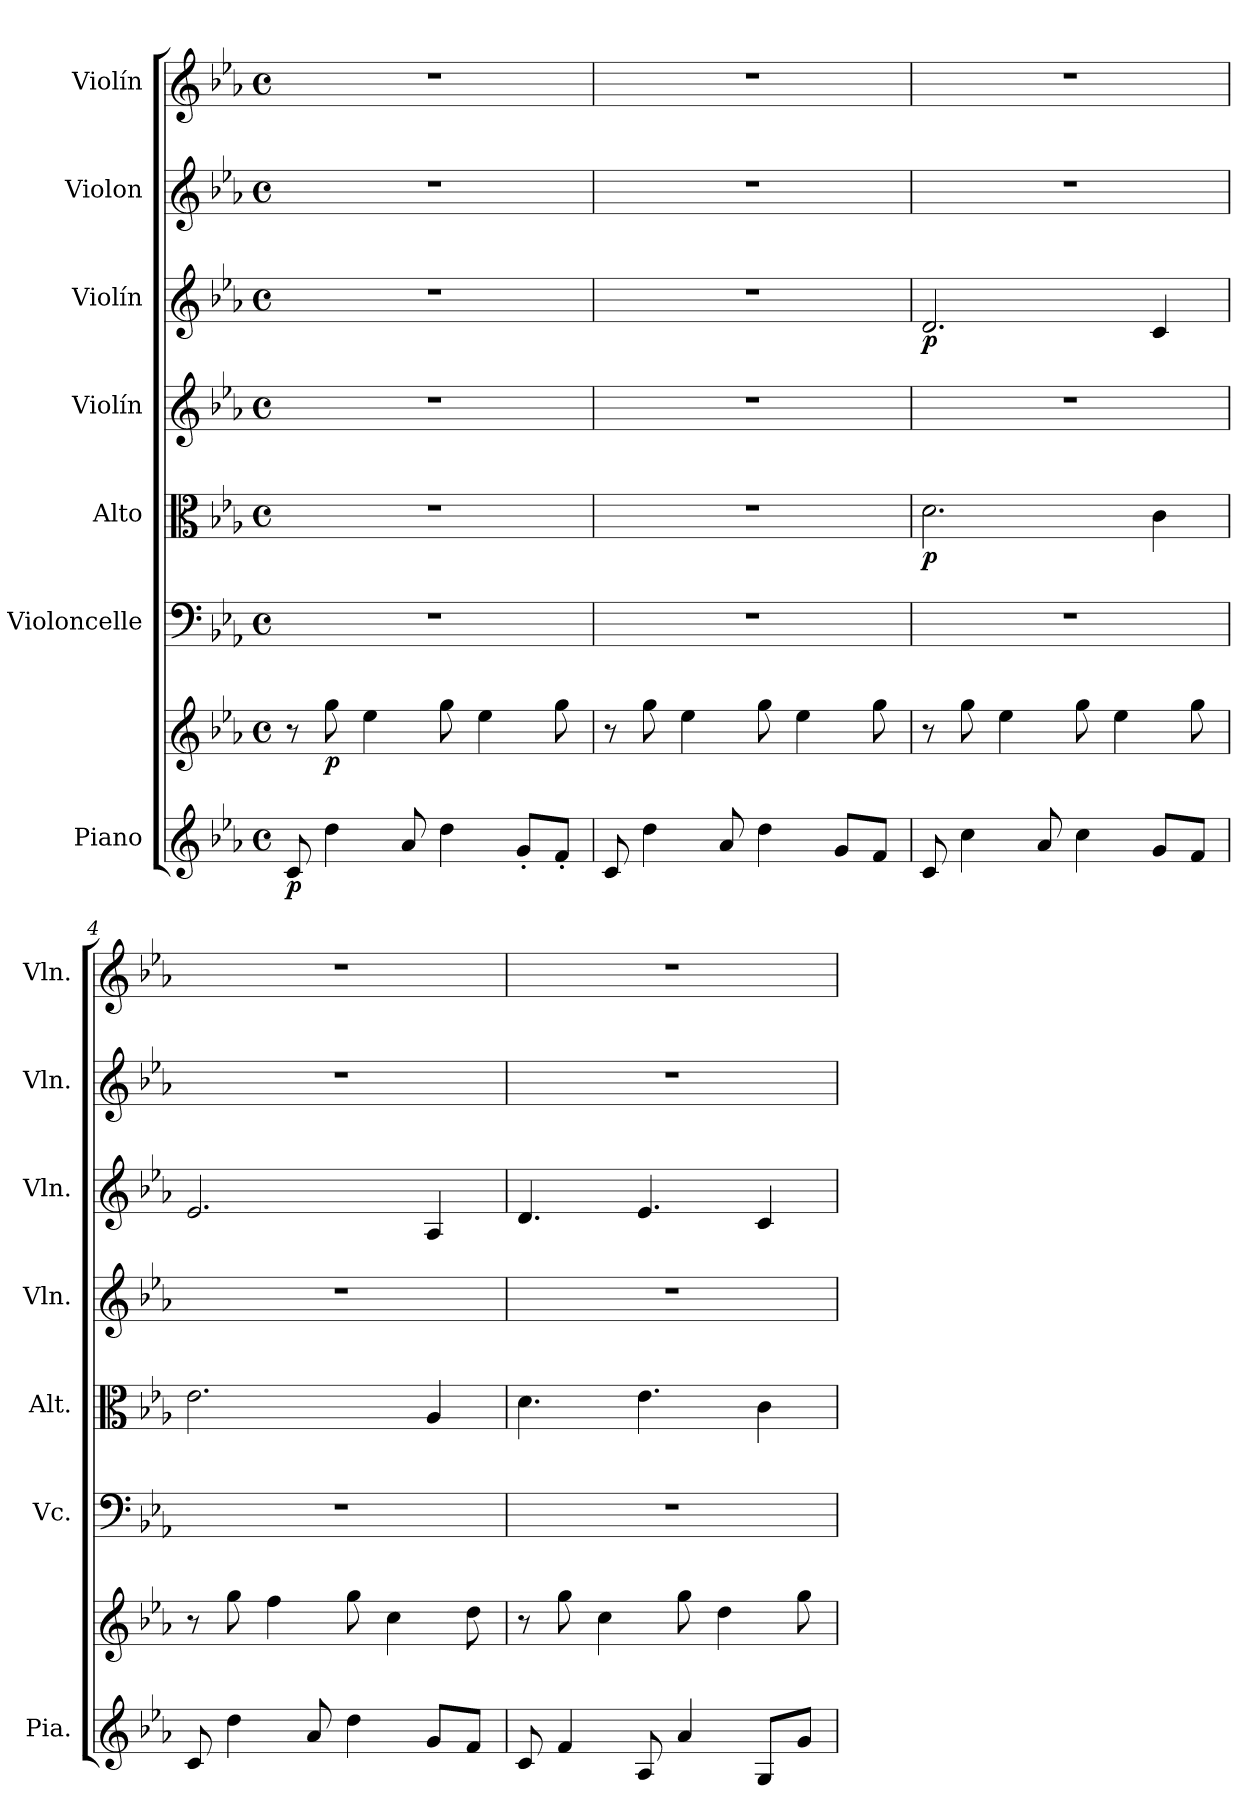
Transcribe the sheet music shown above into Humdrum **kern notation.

**kern	**kern	**dynam	**kern	**kern	**dynam	**kern	**kern	**dynam	**kern	**kern
*part7	*part7	*part7	*part6	*part5	*part5	*part4	*part3	*part3	*part2	*part1
*staff8	*staff7	*staff7/8	*staff6	*staff5	*staff5	*staff4	*staff3	*staff3	*staff2	*staff1
*I"Piano	*	*	*I"Violoncelle	*I"Alto	*	*I"Violín	*I"Violín	*	*I"Violon	*I"Violín
*I'Pia.	*	*	*I'Vc.	*I'Alt.	*	*I'Vln.	*I'Vln.	*	*I'Vln.	*I'Vln.
*clefG2	*clefG2	*	*clefF4	*clefC3	*	*clefG2	*clefG2	*	*clefG2	*clefG2
*k[b-e-a-]	*k[b-e-a-]	*	*k[b-e-a-]	*k[b-e-a-]	*	*k[b-e-a-]	*k[b-e-a-]	*	*k[b-e-a-]	*k[b-e-a-]
*M4/4	*M4/4	*	*M4/4	*M4/4	*	*M4/4	*M4/4	*	*M4/4	*M4/4
*met(c)	*met(c)	*	*met(c)	*met(c)	*	*met(c)	*met(c)	*	*met(c)	*met(c)
*MM80	*MM80	*	*MM80	*MM80	*	*MM80	*MM80	*	*MM80	*MM80
=1	=1	=1	=1	=1	=1	=1	=1	=1	=1	=1
!	!	!LO:DY:b=2	!	!	!	!	!	!	!	!
8c/	8r	p	1r	1r	.	1r	1r	.	1r	1r
!	!	!LO:DY:b	!	!	!	!	!	!	!	!
4dd\	8gg\	p	.	.	.	.	.	.	.	.
.	4ee-\	.	.	.	.	.	.	.	.	.
8a-/	.	.	.	.	.	.	.	.	.	.
4dd\	8gg\	.	.	.	.	.	.	.	.	.
.	4ee-\	.	.	.	.	.	.	.	.	.
8g'/L	.	.	.	.	.	.	.	.	.	.
8f'/J	8gg\	.	.	.	.	.	.	.	.	.
=2	=2	=2	=2	=2	=2	=2	=2	=2	=2	=2
8c/	8r	.	1r	1r	.	1r	1r	.	1r	1r
4dd\	8gg\	.	.	.	.	.	.	.	.	.
.	4ee-\	.	.	.	.	.	.	.	.	.
8a-/	.	.	.	.	.	.	.	.	.	.
4dd\	8gg\	.	.	.	.	.	.	.	.	.
.	4ee-\	.	.	.	.	.	.	.	.	.
8g/L	.	.	.	.	.	.	.	.	.	.
8f/J	8gg\	.	.	.	.	.	.	.	.	.
=3	=3	=3	=3	=3	=3	=3	=3	=3	=3	=3
!	!	!	!	!	!LO:DY:b	!	!	!LO:DY:b	!	!
8c/	8r	.	1r	2.d\	p	1r	2.d/	p	1r	1r
4cc\	8gg\	.	.	.	.	.	.	.	.	.
.	4ee-\	.	.	.	.	.	.	.	.	.
8a-/	.	.	.	.	.	.	.	.	.	.
4cc\	8gg\	.	.	.	.	.	.	.	.	.
.	4ee-\	.	.	.	.	.	.	.	.	.
8g/L	.	.	.	4c\	.	.	4c/	.	.	.
8f/J	8gg\	.	.	.	.	.	.	.	.	.
=4	=4	=4	=4	=4	=4	=4	=4	=4	=4	=4
8c/	8r	.	1r	2.e-\	.	1r	2.e-/	.	1r	1r
4dd\	8gg\	.	.	.	.	.	.	.	.	.
.	4ff\	.	.	.	.	.	.	.	.	.
8a-/	.	.	.	.	.	.	.	.	.	.
4dd\	8gg\	.	.	.	.	.	.	.	.	.
.	4cc\	.	.	.	.	.	.	.	.	.
8g/L	.	.	.	4A-/	.	.	4A-/	.	.	.
8f/J	8dd\	.	.	.	.	.	.	.	.	.
!!LO:LB:g=z
=5	=5	=5	=5	=5	=5	=5	=5	=5	=5	=5
8c/	8r	.	1r	4.d\	.	1r	4.d/	.	1r	1r
4f/	8gg\	.	.	.	.	.	.	.	.	.
.	4cc\	.	.	.	.	.	.	.	.	.
8A-/	.	.	.	4.e-\	.	.	4.e-/	.	.	.
4a-/	8gg\	.	.	.	.	.	.	.	.	.
.	4dd\	.	.	.	.	.	.	.	.	.
8G/L	.	.	.	4c\	.	.	4c/	.	.	.
8g/J	8gg\	.	.	.	.	.	.	.	.	.
=	=	=	=	=	=	=	=	=	=	=
*-	*-	*-	*-	*-	*-	*-	*-	*-	*-	*-
